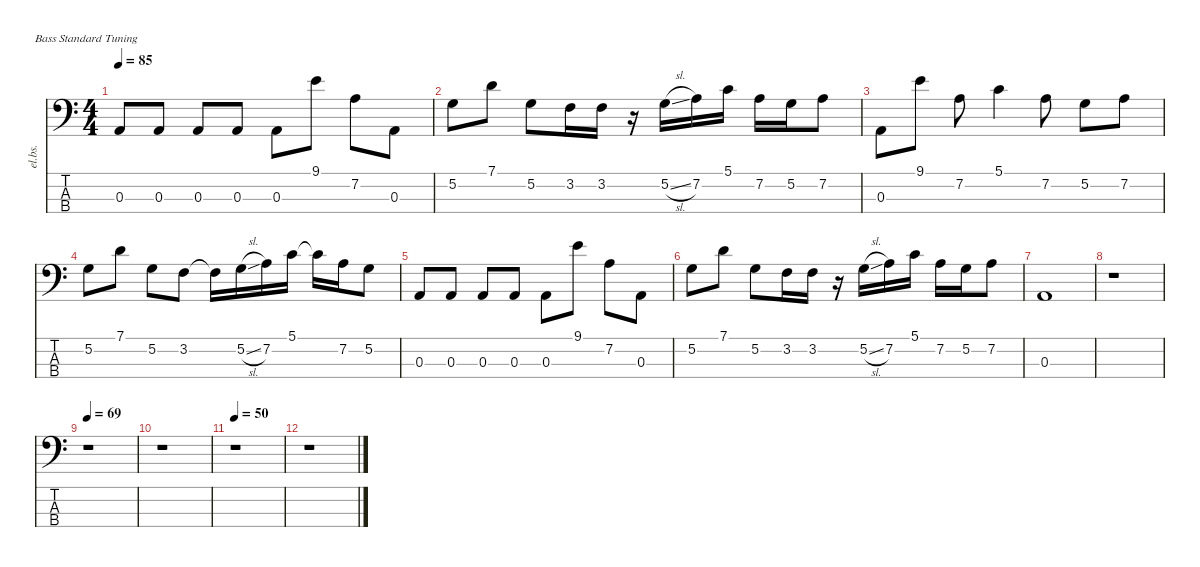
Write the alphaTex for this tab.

\defaultSystemsLayout 4
\hideDynamics
\bracketExtendMode nobrackets
\otherSystemsTrackNameOrientation horizontal
\track ("Flea" "el.bs.") {instrument electricbassfinger}
\staff {score tabs}
\tuning (G2 D2 A1 E1)
\ts (4 4)
\tempo 85
\clef f4
\ks c
0.3.8{dy f} 0.3.8 0.3.8 0.3.8 0.3.8 9.1.8 7.2.8 0.3.8 |
5.2.8 7.1.8 5.2.8 3.2.16 3.2.16 r.16 5.2{sl}.16 7.2.16 5.1.16 7.2.16 5.2.16 7.2.8 |
0.3.8 9.1.8 7.2.8 5.1.4 7.2.8 5.2.8 7.2.8 |
5.2.8 7.1.8 5.2.8 3.2.8 3.2{t}.16 5.2{sl}.16 7.2.16 5.1.16 5.1{t}.16 7.2.16 5.2.8 |
0.3.8 0.3.8 0.3.8 0.3.8 0.3.8 9.1.8 7.2.8 0.3.8 |
5.2.8 7.1.8 5.2.8 3.2.16 3.2.16 r.16 5.2{sl}.16 7.2.16 5.1.16 7.2.16 5.2.16 7.2.8 |
0.3.1 |
r.1 |
\tempo 69
r.1 |
r.1 |
\tempo 50
r.1 |
r.1
